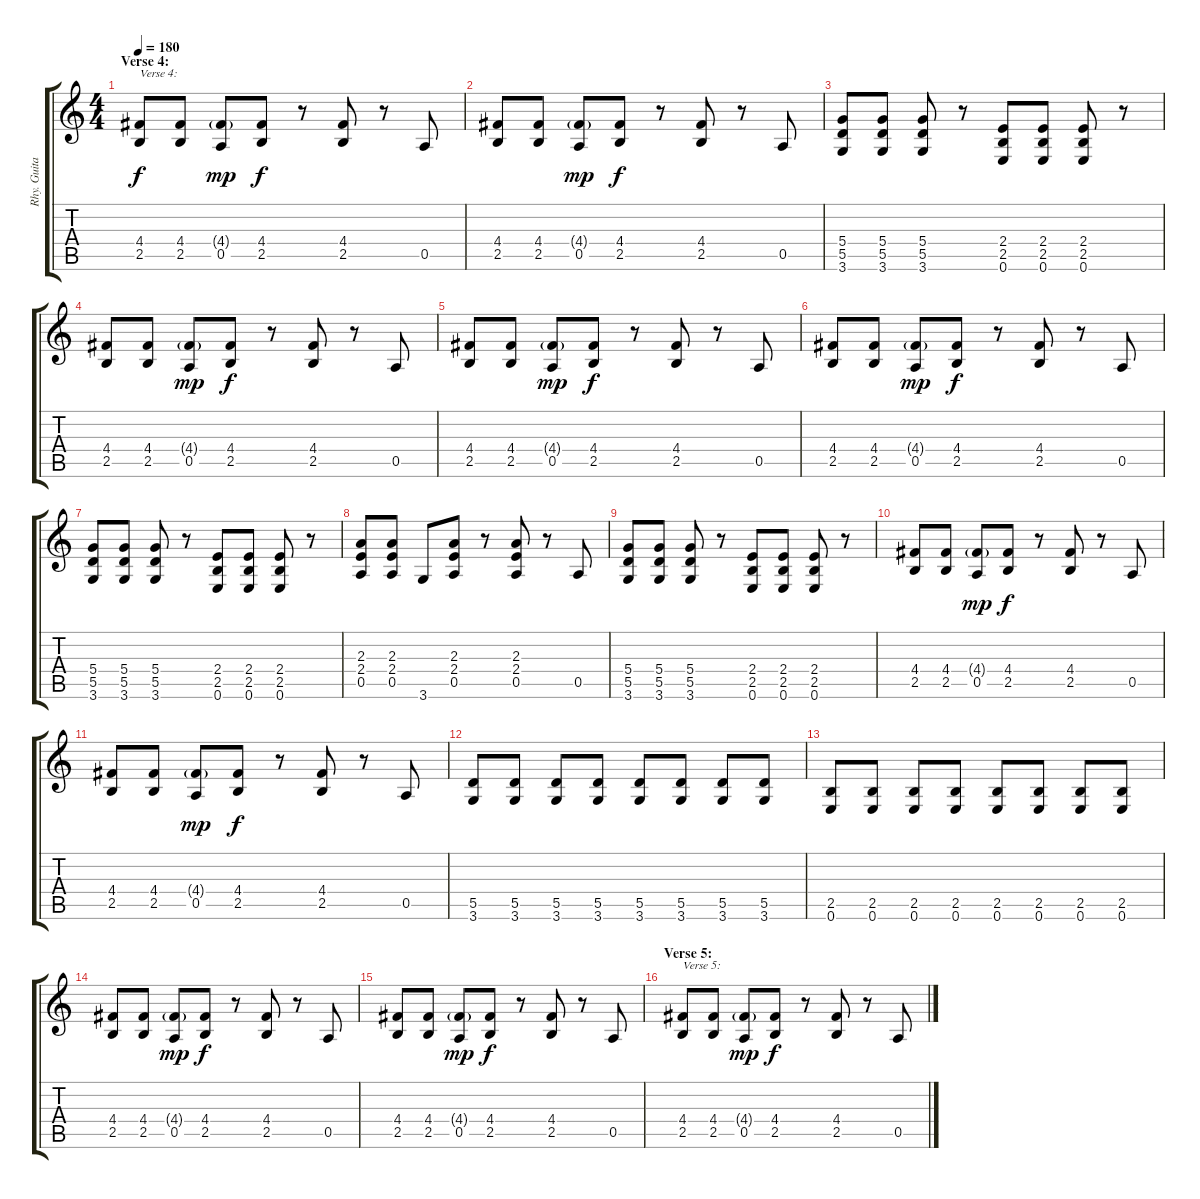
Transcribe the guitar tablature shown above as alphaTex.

\track ("Rhy. Guitar 1" "Rhy. Guita") {instrument overdrivenguitar}
\staff {score tabs}
\tuning (E4 B3 G3 D3 A2 E2) {hide}
\ts (4 4)
\section ("" "Verse 4:")
\tempo 180
\clef g2
\ks c
(4.4 2.5).8{txt "Verse 4:" dy f} (4.4 2.5).8 (4.4{g} 0.5).8{dy mp} (4.4 2.5).8{dy f} r.8 (4.4 2.5).8 r.8 0.5.8 |
(4.4 2.5).8 (4.4 2.5).8 (4.4{g} 0.5).8{dy mp} (4.4 2.5).8{dy f} r.8 (4.4 2.5).8 r.8 0.5.8 |
(5.4 5.5 3.6).8 (5.4 5.5 3.6).8 (5.4 5.5 3.6).8 r.8 (2.4 2.5 0.6).8 (2.4 2.5 0.6).8 (2.4 2.5 0.6).8 r.8 |
(4.4 2.5).8 (4.4 2.5).8 (4.4{g} 0.5).8{dy mp} (4.4 2.5).8{dy f} r.8 (4.4 2.5).8 r.8 0.5.8 |
(4.4 2.5).8 (4.4 2.5).8 (4.4{g} 0.5).8{dy mp} (4.4 2.5).8{dy f} r.8 (4.4 2.5).8 r.8 0.5.8 |
(4.4 2.5).8 (4.4 2.5).8 (4.4{g} 0.5).8{dy mp} (4.4 2.5).8{dy f} r.8 (4.4 2.5).8 r.8 0.5.8 |
(5.4 5.5 3.6).8 (5.4 5.5 3.6).8 (5.4 5.5 3.6).8 r.8 (2.4 2.5 0.6).8 (2.4 2.5 0.6).8 (2.4 2.5 0.6).8 r.8 |
(2.3 2.4 0.5).8 (2.3 2.4 0.5).8 3.6.8 (2.3 2.4 0.5).8 r.8 (2.3 2.4 0.5).8 r.8 0.5.8 |
(5.4 5.5 3.6).8 (5.4 5.5 3.6).8 (5.4 5.5 3.6).8 r.8 (2.4 2.5 0.6).8 (2.4 2.5 0.6).8 (2.4 2.5 0.6).8 r.8 |
(4.4 2.5).8 (4.4 2.5).8 (4.4{g} 0.5).8{dy mp} (4.4 2.5).8{dy f} r.8 (4.4 2.5).8 r.8 0.5.8 |
(4.4 2.5).8 (4.4 2.5).8 (4.4{g} 0.5).8{dy mp} (4.4 2.5).8{dy f} r.8 (4.4 2.5).8 r.8 0.5.8 |
(5.5 3.6).8 (5.5 3.6).8 (5.5 3.6).8 (5.5 3.6).8 (5.5 3.6).8 (5.5 3.6).8 (5.5 3.6).8 (5.5 3.6).8 |
(2.5 0.6).8 (2.5 0.6).8 (2.5 0.6).8 (2.5 0.6).8 (2.5 0.6).8 (2.5 0.6).8 (2.5 0.6).8 (2.5 0.6).8 |
(4.4 2.5).8 (4.4 2.5).8 (4.4{g} 0.5).8{dy mp} (4.4 2.5).8{dy f} r.8 (4.4 2.5).8 r.8 0.5.8 |
(4.4 2.5).8 (4.4 2.5).8 (4.4{g} 0.5).8{dy mp} (4.4 2.5).8{dy f} r.8 (4.4 2.5).8 r.8 0.5.8 |
\section ("" "Verse 5:")
(4.4 2.5).8{txt "Verse 5:"} (4.4 2.5).8 (4.4{g} 0.5).8{dy mp} (4.4 2.5).8{dy f} r.8 (4.4 2.5).8 r.8 0.5.8
